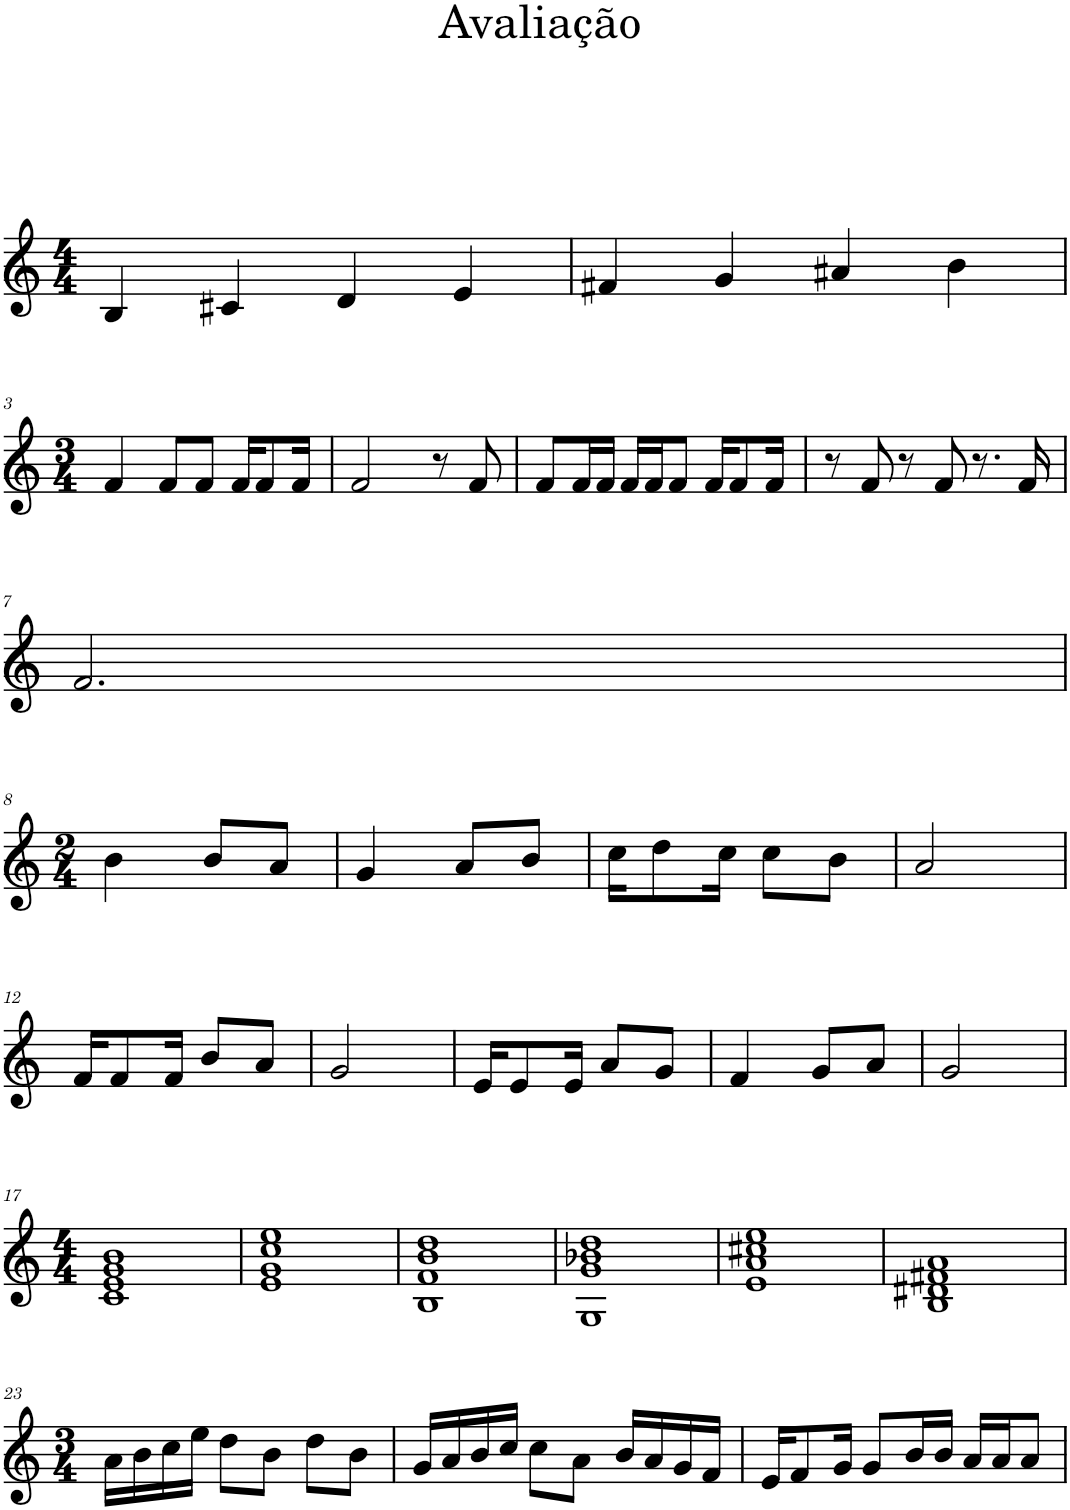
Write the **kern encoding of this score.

**kern
*part1
*staff1
*I"Piano
*I'Pno.
*clefG2
*k[]
*M4/4
=1
4B/
4c#X/
4d/
4e/
=2
4f#X/
4g/
4a#X/
4b\
!!LO:LB:g=z
=3
*M3/4
4f/
8f/L
8f/J
16f/KL
8f/
16f/Jk
=4
2f/
8r
8f/
=5
8f/L
16f/L
16f/JJ
16f/LL
16f/J
8f/J
16f/KL
8f/
16f/Jk
=6
8r
8f/
8r
8f/
8.r
16f/
!!LO:LB:g=z
=7
2.f/
!!LO:LB:g=z
=8
*M2/4
4b\
8b/L
8a/J
=9
4g/
8a/L
8b/J
=10
16cc\KL
8dd\
16cc\Jk
8cc\L
8b\J
=11
2a/
!!LO:LB:g=z
=12
16f/KL
8f/
16f/Jk
8b/L
8a/J
=13
2g/
=14
16e/KL
8e/
16e/Jk
8a/L
8g/J
=15
4f/
8g/L
8a/J
=16
2g/
!!LO:LB:g=z
=17
*M4/4
1c 1e 1g 1b
=18
1e 1g 1cc 1ee
=19
1B 1f 1b 1dd
=20
1G 1g 1b-X 1dd
=21
1e 1a 1cc#X 1ee
=22
1B 1d#X 1f#X 1a
!!LO:LB:g=z
=23
*M3/4
16a\LL
16b\
16cc\
16ee\JJ
8dd\L
8b\J
8dd\L
8b\J
=24
16g/LL
16a/
16b/
16cc/JJ
8cc\L
8a\J
16b/LL
16a/
16g/
16f/JJ
=25
16e/KL
8f/
16g/Jk
8g/L
16b/L
16b/JJ
16a/LL
16a/J
8a/J
=
*-
